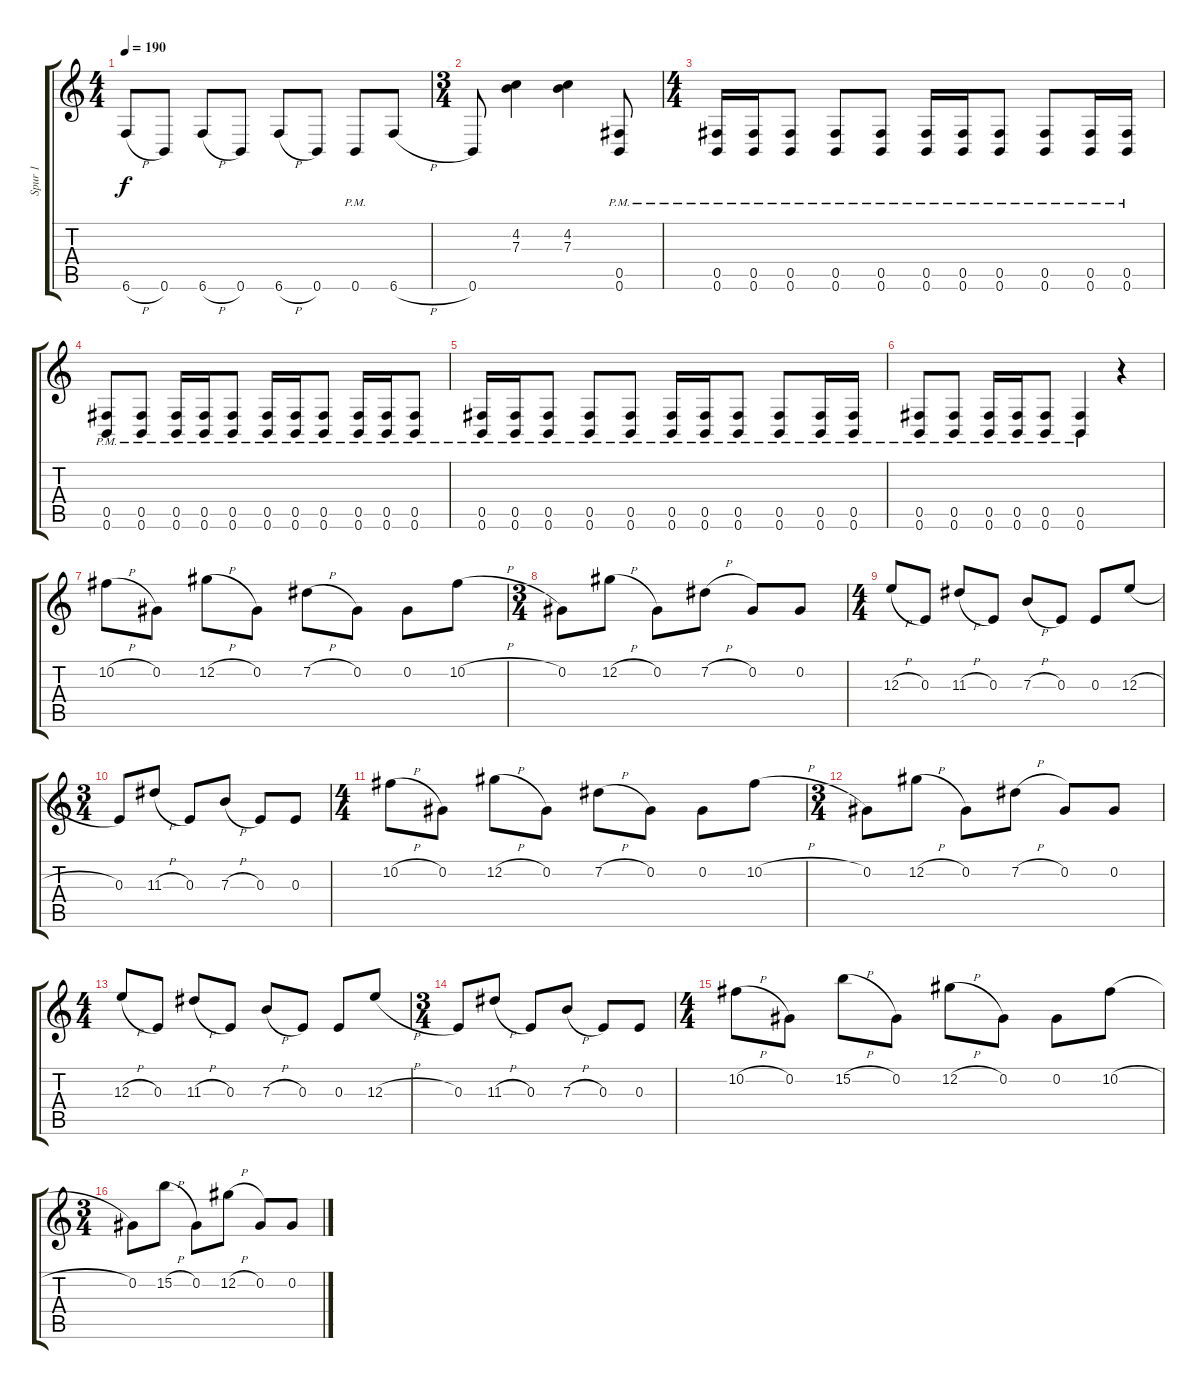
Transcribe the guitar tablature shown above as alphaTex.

\track ("Spur 1" "Spur 1") {instrument overdrivenguitar}
\staff {score tabs}
\tuning (Db4 Ab3 E3 B2 Gb2 B1) {hide}
\ts (4 4)
\tempo 190
\clef g2
\ks c
6.6{h}.8{dy f} 0.6.8 6.6{h}.8 0.6.8 6.6{h}.8 0.6.8 0.6{pm}.8 6.6{h}.8 |
\ts (3 4)
0.6.8 (4.2 7.3).4 (4.2 7.3).4 (0.5{pm} 0.6{pm}).8 |
\ts (4 4)
(0.5{pm} 0.6{pm}).16 (0.5{pm} 0.6{pm}).16 (0.5{pm} 0.6{pm}).8 (0.5{pm} 0.6{pm}).8 (0.5{pm} 0.6{pm}).8 (0.5{pm} 0.6{pm}).16 (0.5{pm} 0.6{pm}).16 (0.5{pm} 0.6{pm}).8 (0.5{pm} 0.6{pm}).8 (0.5{pm} 0.6{pm}).16 (0.5{pm} 0.6{pm}).16 |
(0.5{pm} 0.6{pm}).8 (0.5{pm} 0.6{pm}).8 (0.5{pm} 0.6{pm}).16 (0.5{pm} 0.6{pm}).16 (0.5{pm} 0.6{pm}).8 (0.5{pm} 0.6{pm}).16 (0.5{pm} 0.6{pm}).16 (0.5{pm} 0.6{pm}).8 (0.5{pm} 0.6{pm}).16 (0.5{pm} 0.6{pm}).16 (0.5{pm} 0.6{pm}).8 |
(0.5{pm} 0.6{pm}).16 (0.5{pm} 0.6{pm}).16 (0.5{pm} 0.6{pm}).8 (0.5{pm} 0.6{pm}).8 (0.5{pm} 0.6{pm}).8 (0.5{pm} 0.6{pm}).16 (0.5{pm} 0.6{pm}).16 (0.5{pm} 0.6{pm}).8 (0.5{pm} 0.6{pm}).8 (0.5{pm} 0.6{pm}).16 (0.5{pm} 0.6{pm}).16 |
(0.5{pm} 0.6{pm}).8 (0.5{pm} 0.6{pm}).8 (0.5{pm} 0.6{pm}).16 (0.5{pm} 0.6{pm}).16 (0.5{pm} 0.6{pm}).8 (0.5{pm} 0.6{pm}).4 r.4 |
10.2{h}.8 0.2.8 12.2{h}.8 0.2.8 7.2{h}.8 0.2.8 0.2.8 10.2{h}.8 |
\ts (3 4)
0.2.8 12.2{h}.8 0.2.8 7.2{h}.8 0.2.8 0.2.8 |
\ts (4 4)
12.3{h}.8 0.3.8 11.3{h}.8 0.3.8 7.3{h}.8 0.3.8 0.3.8 12.3{h}.8 |
\ts (3 4)
0.3.8 11.3{h}.8 0.3.8 7.3{h}.8 0.3.8 0.3.8 |
\ts (4 4)
10.2{h}.8 0.2.8 12.2{h}.8 0.2.8 7.2{h}.8 0.2.8 0.2.8 10.2{h}.8 |
\ts (3 4)
0.2.8 12.2{h}.8 0.2.8 7.2{h}.8 0.2.8 0.2.8 |
\ts (4 4)
12.3{h}.8 0.3.8 11.3{h}.8 0.3.8 7.3{h}.8 0.3.8 0.3.8 12.3{h}.8 |
\ts (3 4)
0.3.8 11.3{h}.8 0.3.8 7.3{h}.8 0.3.8 0.3.8 |
\ts (4 4)
10.2{h}.8 0.2.8 15.2{h}.8 0.2.8 12.2{h}.8 0.2.8 0.2.8 10.2{h}.8 |
\ts (3 4)
0.2.8 15.2{h}.8 0.2.8 12.2{h}.8 0.2.8 0.2.8
